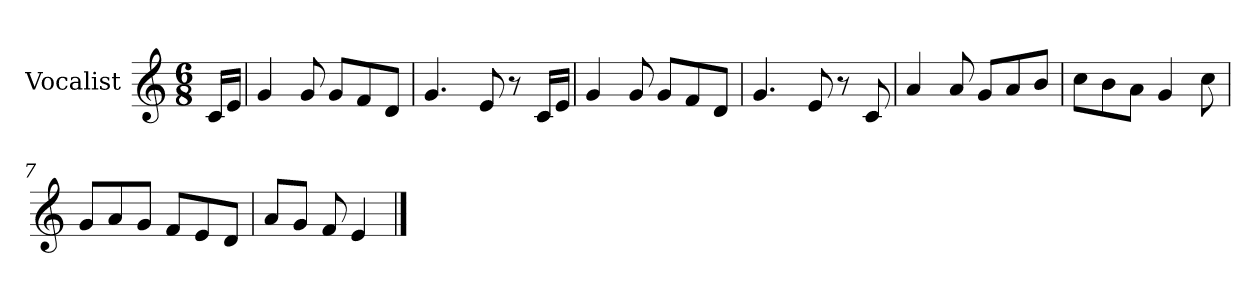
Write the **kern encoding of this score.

**kern
*part1
*staff1
*I"Vocalist
*k[]
*C:
*M6/8
=
16cLL
16eJJ
=1
4g
8g
8gL
8f
8dJ
=2
4.g
8e
8r
16cLL
16eJJ
=3
4g
8g
8gL
8f
8dJ
=4
4.g
8e
8r
8c
=5
4a
8a
8gL
8a
8bJ
=6
8ccL
8b
8aJ
4g
8cc
=7
8gL
8a
8gJ
8fL
8e
8dJ
=8
8aL
8gJ
8f
4e
==
*-
